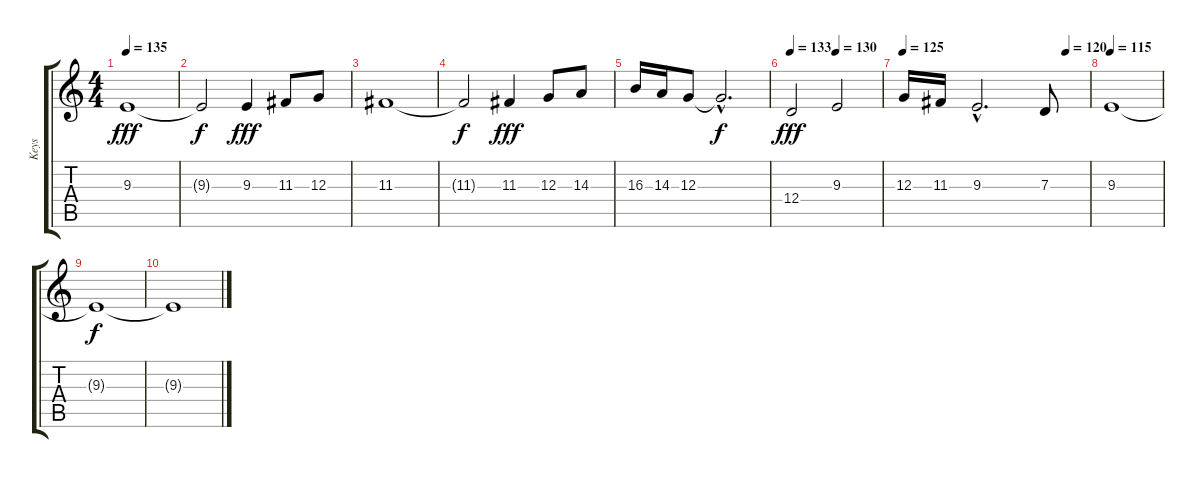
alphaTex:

\track ("Keys" "Keys") {instrument fx6goblins}
\staff {score tabs}
\tuning (E4 B3 G3 D3 A2 E2) {hide}
\ts (4 4)
\tempo 135
\clef g2
\ks c
9.3.1{dy fff volume 13} |
9.3{t}.2{dy f} 9.3.4{dy fff} 11.3.8 12.3.8 |
11.3.1 |
11.3{t}.2{dy f} 11.3.4{dy fff} 12.3.8 14.3.8 |
16.3.16 14.3.16 12.3.8 12.3{hac t}.2{d dy f} |
\tempo 133
\tempo (130 0.5)
12.4.2{dy fff} 9.3.2 |
\tempo 125
\tempo (120 0.875)
12.3.16 11.3.16 9.3{hac}.2{d} 7.3.8 |
\tempo 115
9.3.1 |
9.3{t}.1{dy f} |
9.3{t}.1
